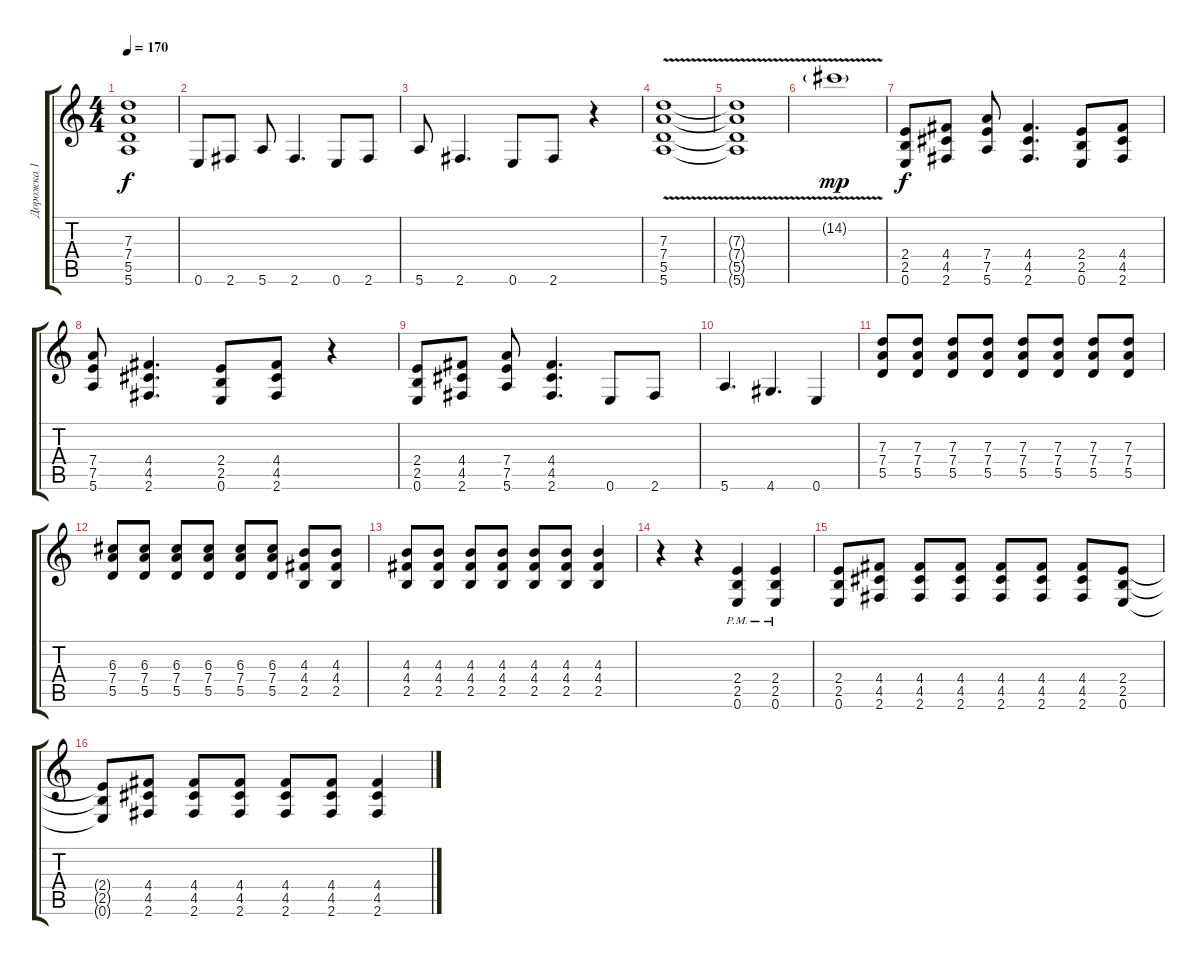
\track ("Дорожка 1" "Дорожка 1") {instrument distortionguitar}
\staff {score tabs}
\tuning (E4 B3 G3 D3 A2 E2) {hide}
\ts (4 4)
\tempo 170
\clef g2
\ks c
(7.3{t} 7.4{t} 5.5{t} 5.6{t}).1{dy f} |
0.6.8 2.6.8 5.6.8 2.6.4{d} 0.6.8 2.6.8 |
5.6.8 2.6.4{d} 0.6.8 2.6.8 r.4 |
(7.3{v} 7.4{v} 5.5{v} 5.6{v}).1 |
(7.3{t} 7.4{t} 5.5{t} 5.6{t}).1 |
14.2{v g}.1{dy mp} |
(2.4 2.5 0.6).8{dy f} (4.4 4.5 2.6).8 (7.4 7.5 5.6).8 (4.4 4.5 2.6).4{d} (2.4 2.5 0.6).8 (4.4 4.5 2.6).8 |
(7.4 7.5 5.6).8 (4.4 4.5 2.6).4{d} (2.4 2.5 0.6).8 (4.4 4.5 2.6).8 r.4 |
(2.4 2.5 0.6).8 (4.4 4.5 2.6).8 (7.4 7.5 5.6).8 (4.4 4.5 2.6).4{d} 0.6.8 2.6.8 |
5.6.4{d} 4.6.4{d} 0.6.4 |
(7.3 7.4 5.5).8 (7.3 7.4 5.5).8 (7.3 7.4 5.5).8 (7.3 7.4 5.5).8 (7.3 7.4 5.5).8 (7.3 7.4 5.5).8 (7.3 7.4 5.5).8 (7.3 7.4 5.5).8 |
(6.3 7.4 5.5).8 (6.3 7.4 5.5).8 (6.3 7.4 5.5).8 (6.3 7.4 5.5).8 (6.3 7.4 5.5).8 (6.3 7.4 5.5).8 (4.3 4.4 2.5).8 (4.3 4.4 2.5).8 |
(4.3 4.4 2.5).8 (4.3 4.4 2.5).8 (4.3 4.4 2.5).8 (4.3 4.4 2.5).8 (4.3 4.4 2.5).8 (4.3 4.4 2.5).8 (4.3 4.4 2.5).4 |
r.4 r.4 (2.4{pm} 2.5{pm} 0.6{pm}).4 (2.4{pm} 2.5{pm} 0.6{pm}).4 |
(2.4 2.5 0.6).8 (4.4 4.5 2.6).8 (4.4 4.5 2.6).8 (4.4 4.5 2.6).8 (4.4 4.5 2.6).8 (4.4 4.5 2.6).8 (4.4 4.5 2.6).8 (2.4 2.5 0.6).8 |
(2.4{t} 2.5{t} 0.6{t}).8 (4.4 4.5 2.6).8 (4.4 4.5 2.6).8 (4.4 4.5 2.6).8 (4.4 4.5 2.6).8 (4.4 4.5 2.6).8 (4.4 4.5 2.6).4
